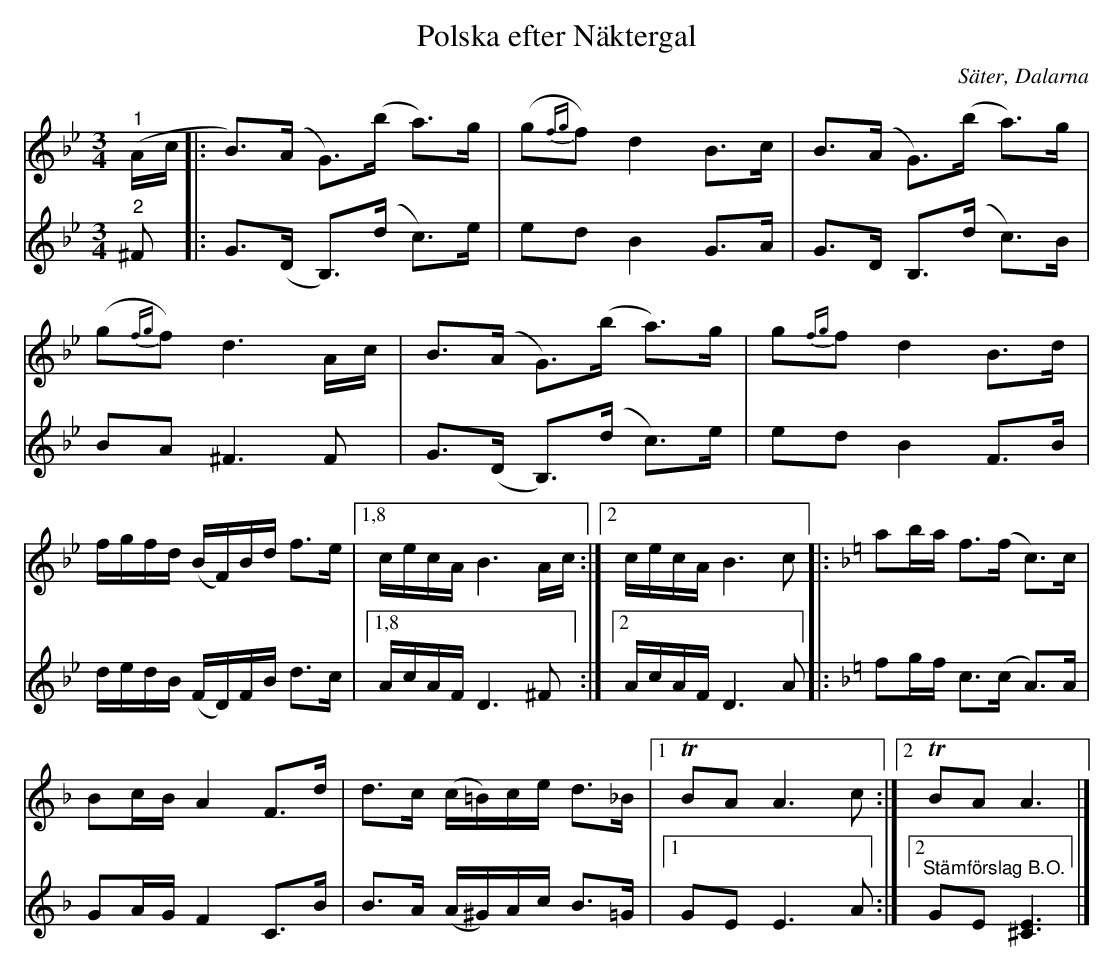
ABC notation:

X:1
T:Polska efter Näktergal
O:Säter, Dalarna
L:1/8
M:3/4
K:Bb
V:1
"^1" (A/c/ |: B>)(A G>)(b a>)g | (g{fg}f) d2 B>c | B>(A G>)(b a>)g |
(g{fg}f) d3 A/c/ | B>(A G>)(b a>)g | g{fg}f d2 B>d |
f/g/f/d/ (B/F/)B/d/ f>e |1,8 c/e/c/A/ B3 A/c/ :|2 c/e/c/A/ B3 c |:[K:F] ab/a/ f>(f c>)c |
Bc/B/ A2 F>d | d>c (c/=B/)c/e/ d>_B |1T BA A3 c :|2 T BA A3 |]
V:2
"^2" ^F |: G>(D B,>)(d c>)e | ed B2 G>A | G>D B,>(d c>)B |
BA ^F3 F | G>(D B,>)(d c>)e | ed B2 F>B |
d/e/d/B/ (F/D/)F/B/ d>c |1,8 A/c/A/F/ D3 ^F :|2 A/c/A/F/ D3 A |: [K:F] fg/f/ c>(c A>)A |
GA/G/ F2 C>B | B>A (A/^G/)A/c/ B>=G |1 GE E3 A :|2 "^Stämförslag B.O." GE [^CE]3 |]
